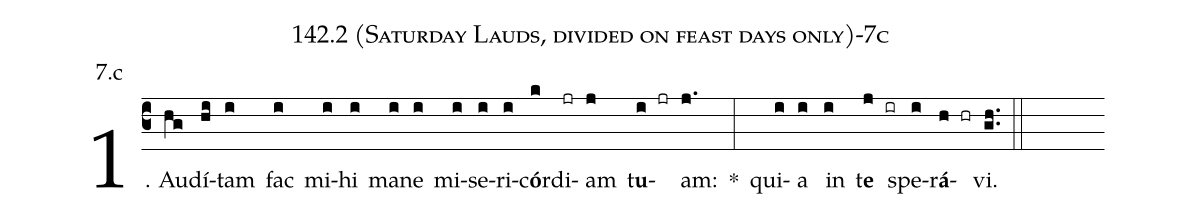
name: 142.2 (Saturday Lauds, divided on feast days only)-7c;
annotation: 7.c;
%%
(c3)1. Au(hg)dí(hi)tam(i) fac(i) mi(i)hi(i) ma(i)ne(i) mi(i)se(i)ri(i)c<b>ó</b>r(k)di(jr)am(j) t<b>u</b>(i jr)am:(j.) *(:) qui(i)a(i) in(i) t<b>e</b>(j ir) spe(i)r<b>á</b>(h hr)vi.(gh..) (::)
